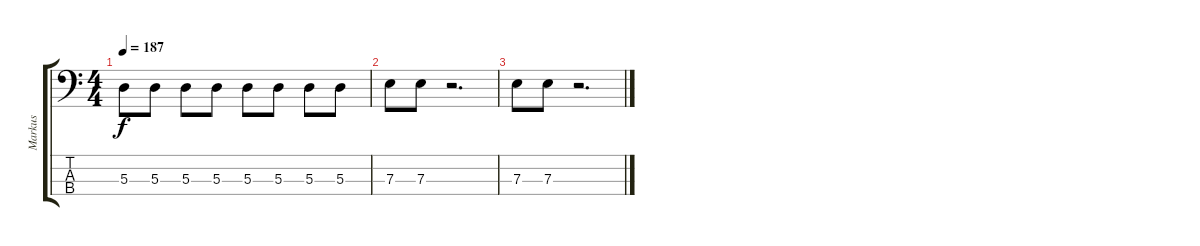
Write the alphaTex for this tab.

\track ("Markus" "Markus") {instrument electricbassfinger}
\staff {score tabs}
\tuning (G2 D2 A1 E1) {hide}
\ts (4 4)
\tempo 187
\clef f4
\ks c
5.3.8{dy f} 5.3.8 5.3.8 5.3.8 5.3.8 5.3.8 5.3.8 5.3.8 |
7.3.8 7.3.8 r.2{d} |
7.3.8 7.3.8 r.2{d}
